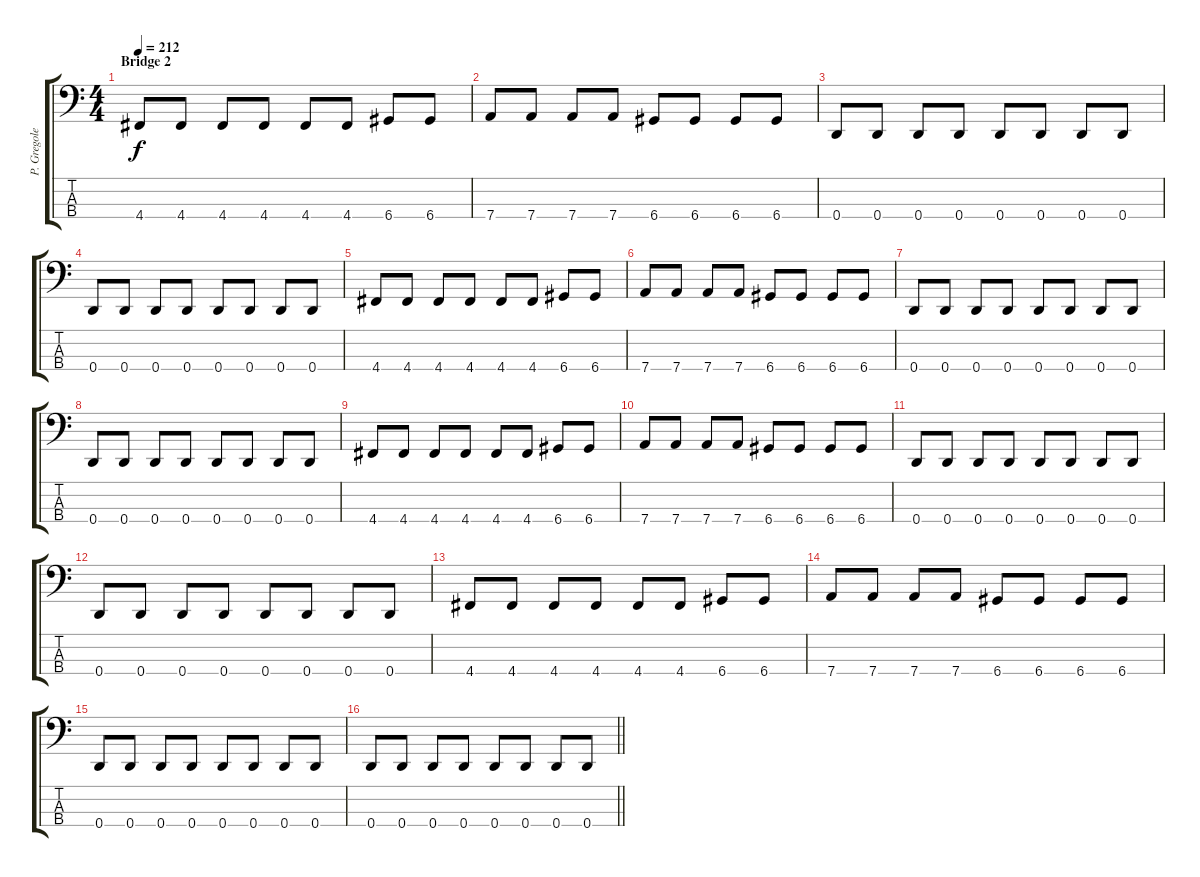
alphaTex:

\track ("P. Gregoletto" "P. Gregole") {instrument electricbassfinger}
\staff {score tabs}
\tuning (G2 D2 A1 D1) {hide}
\ts (4 4)
\section ("" "Bridge 2")
\tempo 212
\clef f4
\ks c
4.4.8{dy f} 4.4.8 4.4.8 4.4.8 4.4.8 4.4.8 6.4.8 6.4.8 |
7.4.8 7.4.8 7.4.8 7.4.8 6.4.8 6.4.8 6.4.8 6.4.8 |
0.4.8 0.4.8 0.4.8 0.4.8 0.4.8 0.4.8 0.4.8 0.4.8 |
0.4.8 0.4.8 0.4.8 0.4.8 0.4.8 0.4.8 0.4.8 0.4.8 |
4.4.8 4.4.8 4.4.8 4.4.8 4.4.8 4.4.8 6.4.8 6.4.8 |
7.4.8 7.4.8 7.4.8 7.4.8 6.4.8 6.4.8 6.4.8 6.4.8 |
0.4.8 0.4.8 0.4.8 0.4.8 0.4.8 0.4.8 0.4.8 0.4.8 |
0.4.8 0.4.8 0.4.8 0.4.8 0.4.8 0.4.8 0.4.8 0.4.8 |
4.4.8 4.4.8 4.4.8 4.4.8 4.4.8 4.4.8 6.4.8 6.4.8 |
7.4.8 7.4.8 7.4.8 7.4.8 6.4.8 6.4.8 6.4.8 6.4.8 |
0.4.8 0.4.8 0.4.8 0.4.8 0.4.8 0.4.8 0.4.8 0.4.8 |
0.4.8 0.4.8 0.4.8 0.4.8 0.4.8 0.4.8 0.4.8 0.4.8 |
4.4.8 4.4.8 4.4.8 4.4.8 4.4.8 4.4.8 6.4.8 6.4.8 |
7.4.8 7.4.8 7.4.8 7.4.8 6.4.8 6.4.8 6.4.8 6.4.8 |
0.4.8 0.4.8 0.4.8 0.4.8 0.4.8 0.4.8 0.4.8 0.4.8 |
\barLineRight lightlight
0.4.8 0.4.8 0.4.8 0.4.8 0.4.8 0.4.8 0.4.8 0.4.8
